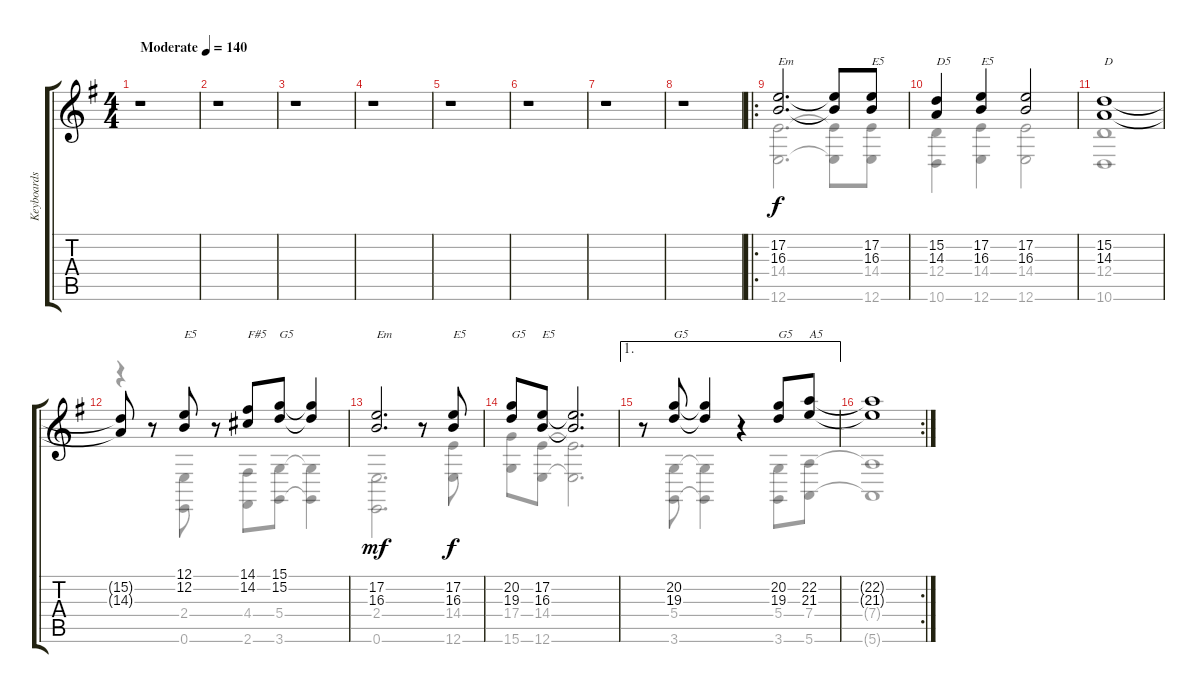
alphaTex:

\track ("Keyboards" "Keyboards") {instrument stringensemble1}
\staff {score tabs}
\tuning (E4 B3 G3 D3 A2 E2) {hide}
\voice
\ts (4 4)
\tempo (140 "Moderate")
\clef g2
\ks eminor
r.1{dy f instrument stringensemble1} |
r.1 |
r.1 |
r.1 |
r.1 |
r.1 |
r.1 |
r.1 |
\ro
(17.2 16.3).2{d txt "Em"} (17.2{t} 16.3{t}).8 (17.2 16.3).8{txt "E5"} |
(15.2 14.3).4{txt "D5"} (17.2 16.3).4{txt "E5"} (17.2 16.3).2 |
(15.2 14.3).1{txt "D"} |
(15.2{t} 14.3{t}).8 r.8 (12.1 12.2).8{txt "E5"} r.8 (14.1 14.2).8{txt "F#5"} (15.1 15.2).8{txt "G5"} (15.1{t} 15.2{t}).4 |
(17.2 16.3).2{d txt "Em" dy mf} r.8 (17.2 16.3).8{txt "E5" dy f} |
(20.2 19.3).8{txt "G5"} (17.2 16.3).8{txt "E5"} (17.2{t} 16.3{t}).2{d} |
\ae 1
r.8 (20.2 19.3).8{txt "G5"} (20.2{t} 19.3{t}).4 r.4 (20.2 19.3).8{txt "G5"} (22.2 21.3).8{txt "A5"} |
\rc 2
(22.2{t} 21.3{t}).1
\voice
\clef g2
\ottava regular
\simile none
\ks eminor
|
|
|
|
|
|
|
|
(14.4 12.6).2{d} (14.4{t} 12.6{t}).8 (14.4 12.6).8 |
(12.4 10.6).4 (14.4 12.6).4 (14.4 12.6).2 |
(12.4 10.6).1 |
r.4 (2.4 0.6).8 r.8 (4.4 2.6).8 (5.4 3.6).8 (5.4{t} 3.6{t}).4 |
(2.4 0.6).2{d} r.8 (14.4 12.6).8 |
(17.4 15.6).8 (14.4 12.6).8 (14.4{t} 12.6{t}).2{d} |
r.8 (5.4 3.6).8 (5.4{t} 3.6{t}).4 r.4 (5.4 3.6).8 (7.4 5.6).8 |
(7.4{t} 5.6{t}).1
